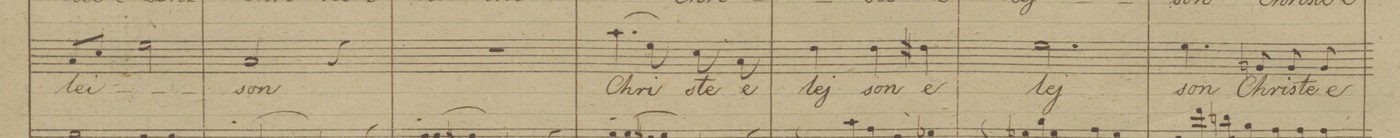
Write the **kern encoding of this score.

**kern	**dynam	**text	**text
*I"Basso	*	*	*
*clefF4	*	*	*
*k[b-]	*	*	*
*M3/4	*	*	*
8C/L	.	-lei-	.
8E/J	.	.	.
2G\	.	.	.
=28	=28	=28	=28
2C/	.	-son	.
4r	.	.	.
=29	=29	=29	=29
2.r	.	.	.
=30	=30	=30	=30
(4.c\	.	Chri-	.
8G\)	.	.	.
8E\	.	-ste	.
8C\	.	e-	.
=31	=31	=31	=31
4F\	.	-lej-	.
4F\	.	-son	.
4F#X\	.	e-	.
=32	=32	=32	=32
2.G\	.	-lej-	.
=33	=33	=33	=33
4.G\	.	-son	.
8BBn/	.	Chri-	.
8BB/	.	-ste	.
8BB/	.	e-	.
=34	=34	=34	=34
*-	*-	*-	*-
